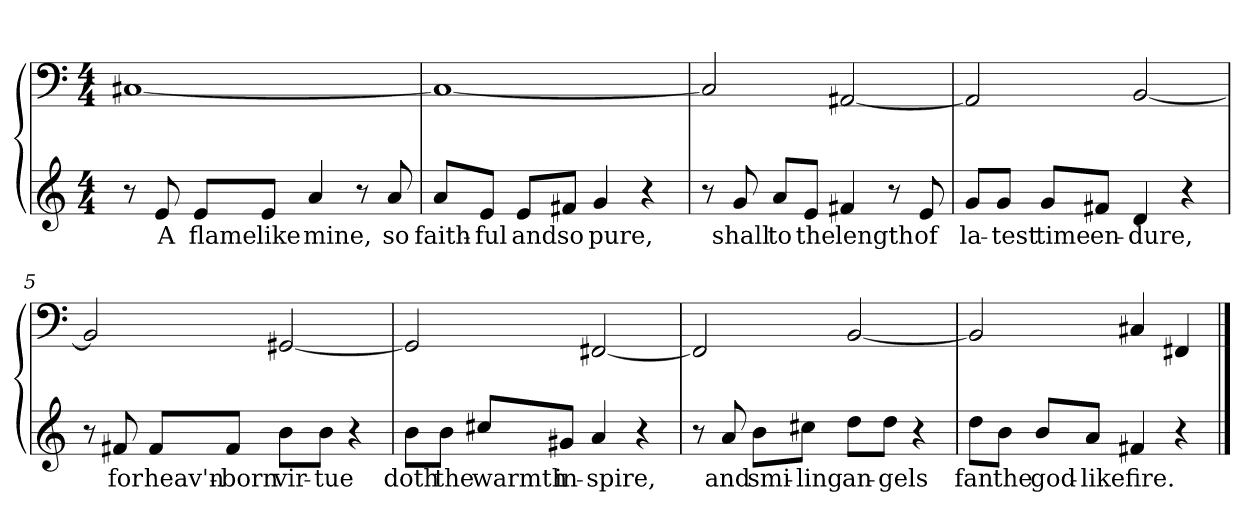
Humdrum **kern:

**kern	**text	**kern
*part1	*part1	*part1
*staff2	*staff2	*staff1
*clefG2	*	*clefF4
*k[]	*	*k[]
*a:	*	*a:
*M4/4	*	*M4/4
=1	=1	=1
8r	.	[1C#X/
8e/	A	.
8e/L	flame	.
8e/J	like	.
4a/	mine,	.
8r	.	.
8a/	so	.
=2	=2	=2
8a/L	faith-	1C#/_
8e/J	-ful	.
8e/L	and	.
8f#X/J	so	.
4g/	pure,	.
4r	.	.
=3	=3	=3
8r	.	2C#/]
8g/	shall	.
8a/L	to	.
8e/J	the	.
4f#X/	length	[2AA#X/
8r	.	.
8e/	of	.
=4	=4	=4
8g/L	la-	2AA#/]
8g/J	-test	.
8g/L	time	.
8f#X/J	en-	.
4d/	-dure,	[2BB/
4r	.	.
=5	=5	=5
8r	.	2BB/]
8f#X/	for	.
8f#/L	heav'n-	.
8f#/J	-born	.
8b\L	vir-	[2GG#X/
8b\J	-tue	.
4r	.	.
=6	=6	=6
8b\L	doth	2GG#/]
8b\J	the	.
8cc#X/L	warmth	.
8g#X/J	in-	.
4a/	-spire,	[2FF#X/
4r	.	.
=7	=7	=7
8r	.	2FF#/]
8a/	and	.
8b\L	smi-	.
8cc#X\J	-ling	.
8dd\L	an-	[2BB/
8dd\J	-gels	.
4r	.	.
=8	=8	=8
8dd\L	fan	2BB/]
8b\J	the	.
8b/L	god-	.
8a/J	-like	.
4f#X/	fire.	4C#X/
4r	.	4FF#X/
==	==	==
*-	*-	*-
